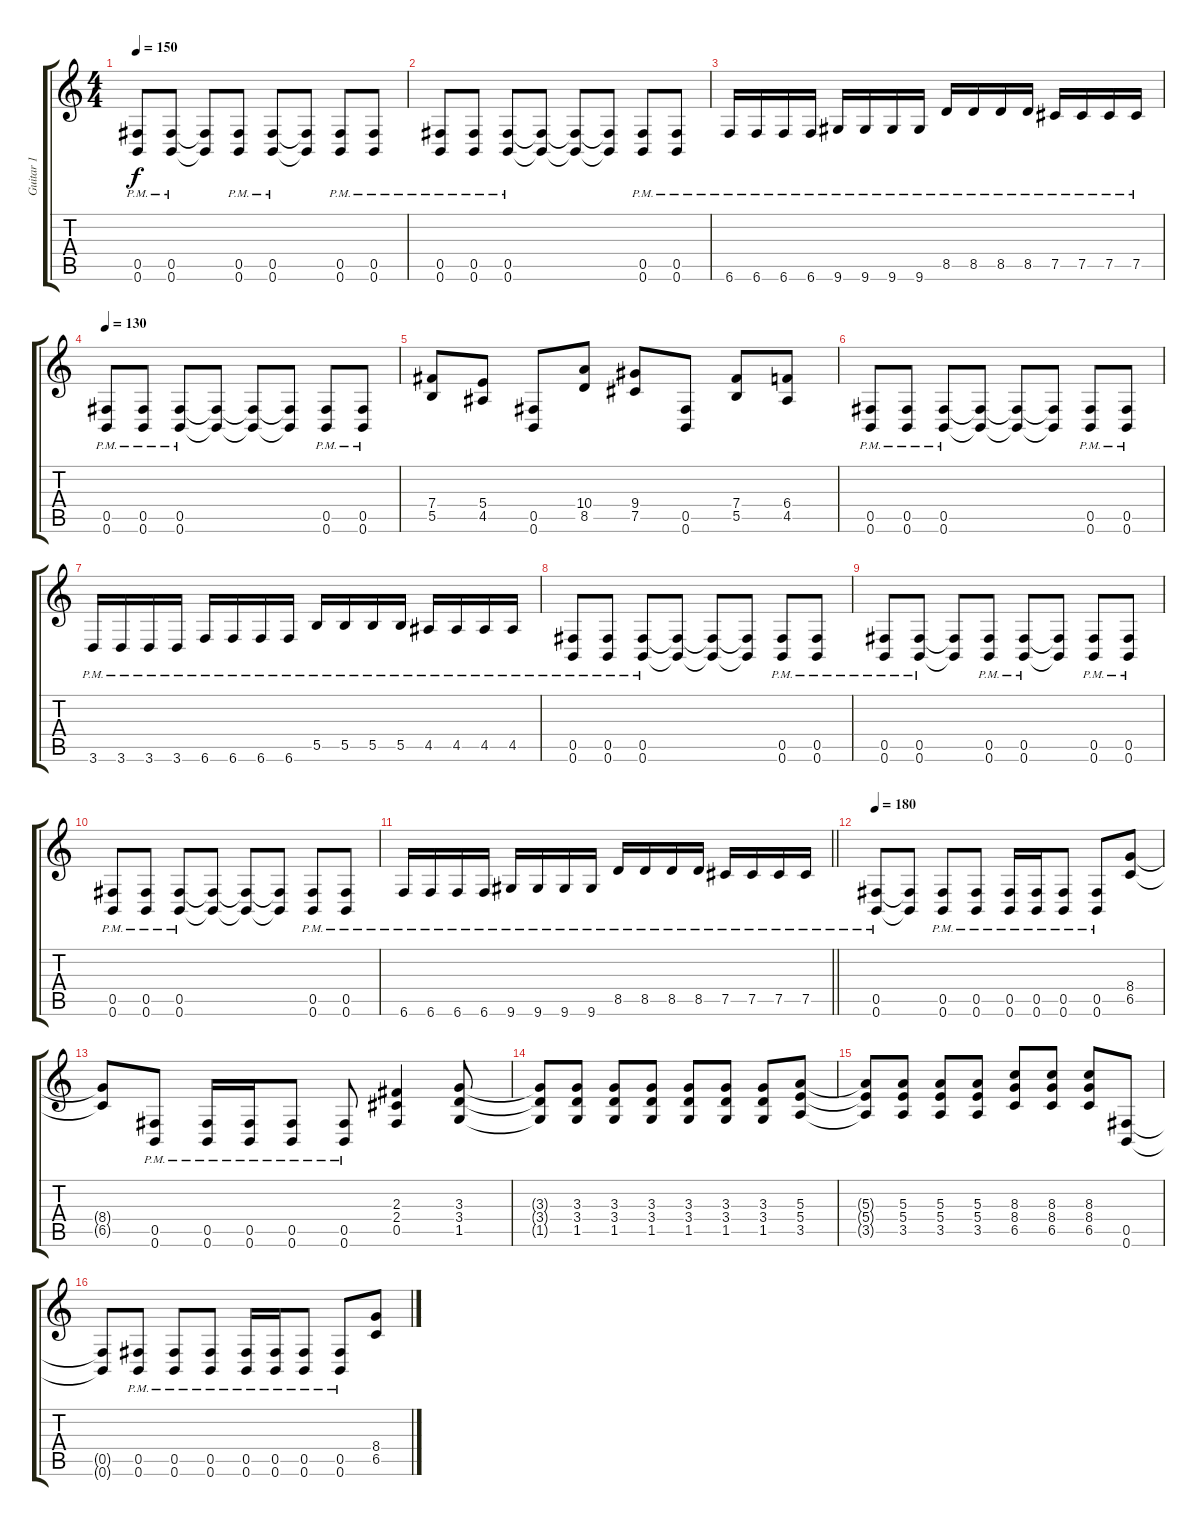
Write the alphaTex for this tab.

\track ("Guitar 1" "Guitar 1") {instrument distortionguitar}
\staff {score tabs}
\tuning (Db4 Ab3 E3 B2 Gb2 B1) {hide}
\ts (4 4)
\tempo 150
\clef g2
\ks c
(0.5{pm} 0.6{pm}).8{dy f} (0.5{pm} 0.6{pm}).8 (0.5{t} 0.6{t}).8 (0.5{pm} 0.6{pm}).8 (0.5{pm} 0.6{pm}).8 (0.5{t} 0.6{t}).8 (0.5{pm} 0.6{pm}).8 (0.5{pm} 0.6{pm}).8 |
(0.5{pm} 0.6{pm}).8 (0.5{pm} 0.6{pm}).8 (0.5{pm} 0.6{pm}).8 (0.5{t} 0.6{t}).8 (0.5{t} 0.6{t}).8 (0.5{t} 0.6{t}).8 (0.5{pm} 0.6{pm}).8 (0.5{pm} 0.6{pm}).8 |
6.6{pm}.16 6.6{pm}.16 6.6{pm}.16 6.6{pm}.16 9.6{pm}.16 9.6{pm}.16 9.6{pm}.16 9.6{pm}.16 8.5{pm}.16 8.5{pm}.16 8.5{pm}.16 8.5{pm}.16 7.5{pm}.16 7.5{pm}.16 7.5{pm}.16 7.5{pm}.16 |
\tempo 130
(0.5{pm} 0.6{pm}).8 (0.5{pm} 0.6{pm}).8 (0.5{pm} 0.6{pm}).8 (0.5{t} 0.6{t}).8 (0.5{t} 0.6{t}).8 (0.5{t} 0.6{t}).8 (0.5{pm} 0.6{pm}).8 (0.5{pm} 0.6{pm}).8 |
(7.4 5.5).8 (5.4 4.5).8 (0.5 0.6).8 (10.4 8.5).8 (9.4 7.5).8 (0.5 0.6).8 (7.4 5.5).8 (6.4 4.5).8 |
(0.5{pm} 0.6{pm}).8 (0.5{pm} 0.6{pm}).8 (0.5{pm} 0.6{pm}).8 (0.5{t} 0.6{t}).8 (0.5{t} 0.6{t}).8 (0.5{t} 0.6{t}).8 (0.5{pm} 0.6{pm}).8 (0.5{pm} 0.6{pm}).8 |
3.6{pm}.16 3.6{pm}.16 3.6{pm}.16 3.6{pm}.16 6.6{pm}.16 6.6{pm}.16 6.6{pm}.16 6.6{pm}.16 5.5{pm}.16 5.5{pm}.16 5.5{pm}.16 5.5{pm}.16 4.5{pm}.16 4.5{pm}.16 4.5{pm}.16 4.5{pm}.16 |
(0.5{pm} 0.6{pm}).8 (0.5{pm} 0.6{pm}).8 (0.5{pm} 0.6{pm}).8 (0.5{t} 0.6{t}).8 (0.5{t} 0.6{t}).8 (0.5{t} 0.6{t}).8 (0.5{pm} 0.6{pm}).8 (0.5{pm} 0.6{pm}).8 |
(0.5{pm} 0.6{pm}).8 (0.5{pm} 0.6{pm}).8 (0.5{t} 0.6{t}).8 (0.5{pm} 0.6{pm}).8 (0.5{pm} 0.6{pm}).8 (0.5{t} 0.6{t}).8 (0.5{pm} 0.6{pm}).8 (0.5{pm} 0.6{pm}).8 |
(0.5{pm} 0.6{pm}).8 (0.5{pm} 0.6{pm}).8 (0.5{pm} 0.6{pm}).8 (0.5{t} 0.6{t}).8 (0.5{t} 0.6{t}).8 (0.5{t} 0.6{t}).8 (0.5{pm} 0.6{pm}).8 (0.5{pm} 0.6{pm}).8 |
\barLineRight lightlight
6.6{pm}.16 6.6{pm}.16 6.6{pm}.16 6.6{pm}.16 9.6{pm}.16 9.6{pm}.16 9.6{pm}.16 9.6{pm}.16 8.5{pm}.16 8.5{pm}.16 8.5{pm}.16 8.5{pm}.16 7.5{pm}.16 7.5{pm}.16 7.5{pm}.16 7.5{pm}.16 |
\section ("" "")
\tempo 180
(0.5{pm} 0.6{pm}).8 (0.5{t} 0.6{t}).8 (0.5{pm} 0.6{pm}).8 (0.5{pm} 0.6{pm}).8 (0.5{pm} 0.6{pm}).16 (0.5{pm} 0.6{pm}).16 (0.5{pm} 0.6{pm}).8 (0.5{pm} 0.6{pm}).8 (8.4 6.5).8 |
(8.4{t} 6.5{t}).8 (0.5{pm} 0.6{pm}).8 (0.5{pm} 0.6{pm}).16 (0.5{pm} 0.6{pm}).16 (0.5{pm} 0.6{pm}).8 (0.5{pm} 0.6{pm}).8 (2.3 2.4 0.5).4 (3.3 3.4 1.5).8 |
(3.3{t} 3.4{t} 1.5{t}).8 (3.3 3.4 1.5).8 (3.3 3.4 1.5).8 (3.3 3.4 1.5).8 (3.3 3.4 1.5).8 (3.3 3.4 1.5).8 (3.3 3.4 1.5).8 (5.3 5.4 3.5).8 |
(5.3{t} 5.4{t} 3.5{t}).8 (5.3 5.4 3.5).8 (5.3 5.4 3.5).8 (5.3 5.4 3.5).8 (8.3 8.4 6.5).8 (8.3 8.4 6.5).8 (8.3 8.4 6.5).8 (0.5 0.6).8 |
(0.5{t} 0.6{t}).8 (0.5{pm} 0.6{pm}).8 (0.5{pm} 0.6{pm}).8 (0.5{pm} 0.6{pm}).8 (0.5{pm} 0.6{pm}).16 (0.5{pm} 0.6{pm}).16 (0.5{pm} 0.6{pm}).8 (0.5{pm} 0.6{pm}).8 (8.4 6.5).8
